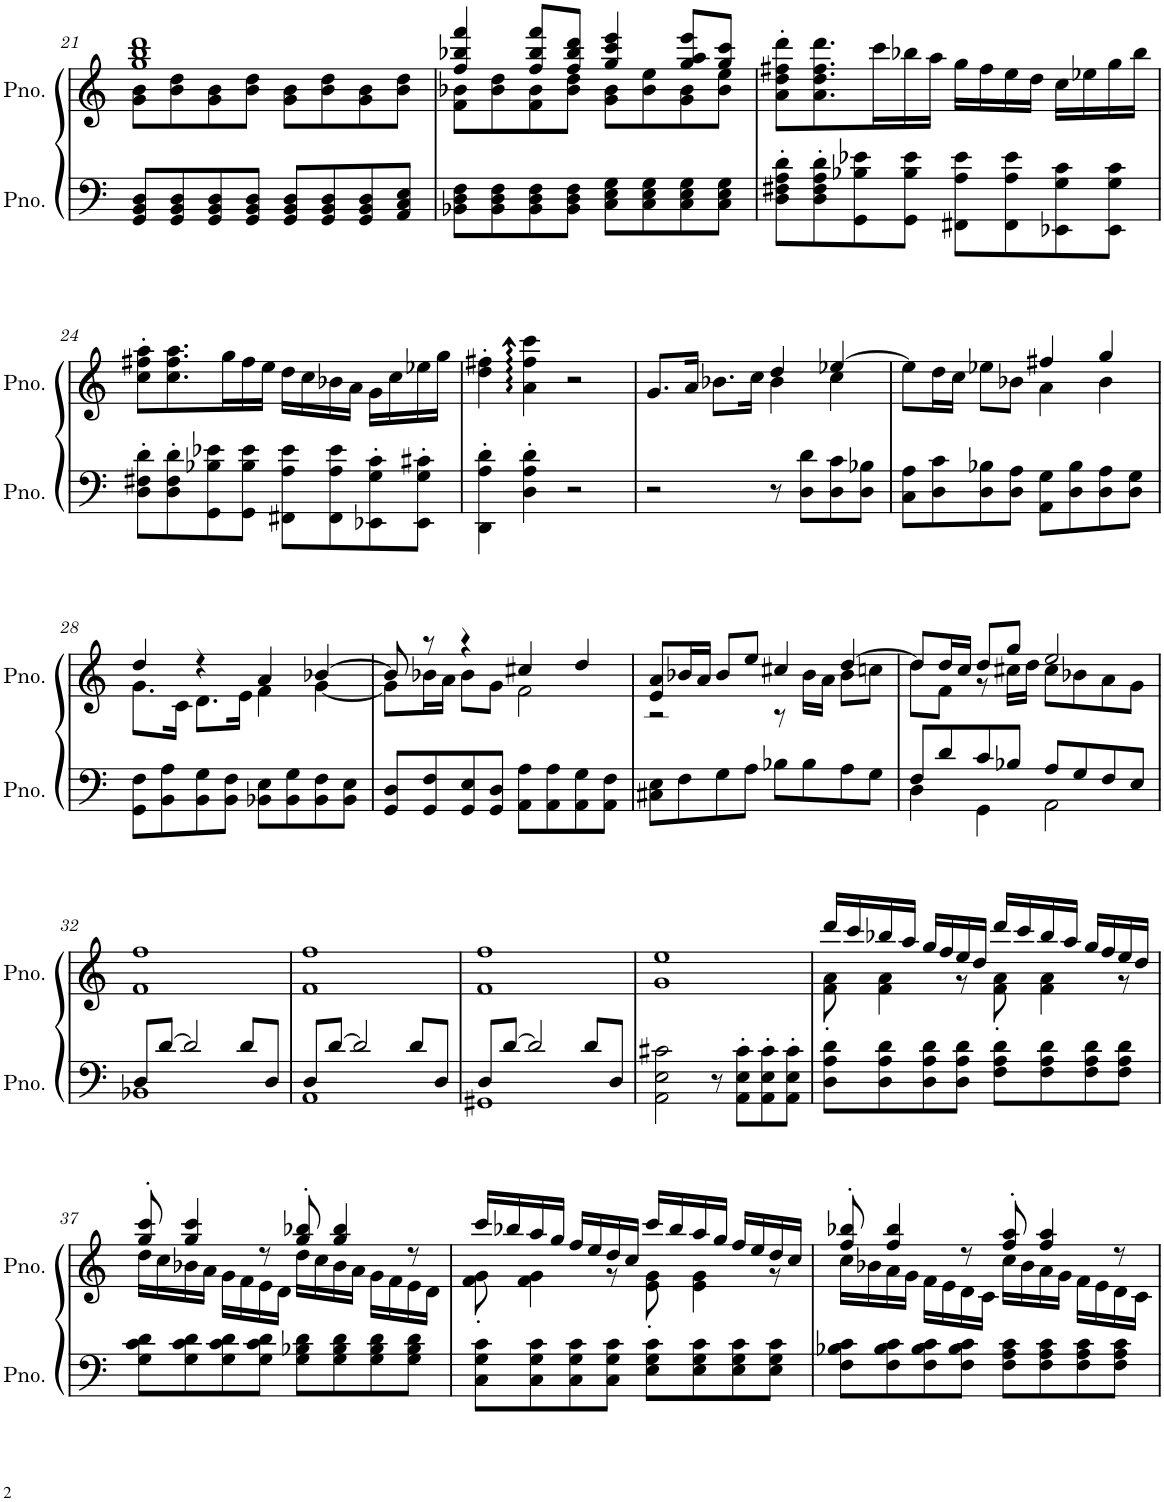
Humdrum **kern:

**kern	**kern
*part2	*part1
*staff2	*staff1
*I"Piano	*I"Piano
*I'Pno.	*I'Pno.
!!LO:PB:g=z
*clefF4	*clefG2
*k[]	*k[]
*M4/4	*M4/4
=21	=21
*	*^
8GG/ 8BB/ 8D/L	1gg 1bb 1ddd	8g\ 8b\L
8GG/ 8BB/ 8D/	.	8b\ 8dd\
8GG/ 8BB/ 8D/	.	8g\ 8b\
8GG/ 8BB/ 8D/J	.	8b\ 8dd\J
8GG/ 8BB/ 8D/L	.	8g\ 8b\L
8GG/ 8BB/ 8D/	.	8b\ 8dd\
8GG/ 8BB/ 8D/	.	8g\ 8b\
8AA/ 8C/ 8E/J	.	8b\ 8dd\J
=22	=22	=22
8BB-X\ 8D\ 8F\L	4ff/ 4bb-X/ 4fff/	8f\ 8b-X\L
8BB-\ 8D\ 8F\	.	8b-\ 8dd\
8BB-\ 8D\ 8F\	8ff/ 8bb-/ 8fff/L	8f\ 8b-\
8BB-\ 8D\ 8F\J	8ff/ 8bb-/ 8ddd/J	8b-\ 8dd\J
8C\ 8E\ 8G\L	4gg/ 4ccc/ 4eee/	8g\ 8b-\L
8C\ 8E\ 8G\	.	8b-\ 8ee\
8C\ 8E\ 8G\	8gg/ 8aa/ 8eee/L	8g\ 8b-\
8C\ 8E\ 8G\J	8gg/ 8ccc/J	8b-\ 8ee\J
*	*v	*v
=23	=23
8D\' 8F#X\' 8A\' 8d\'L	8a\' 8dd\' 8ff#X\' 8ddd\'L
8D\' 8F#\' 8A\' 8d\'	8.a\ 8.dd\ 8.ff#\ 8.ddd\
8GG\ 8B-X\ 8e-X\	.
.	16ccc\L
8GG\ 8B-\ 8e-\J	16bb-X\
.	16aa\JJ
8FF#X\ 8A\ 8e-\L	16gg\LL
.	16ff#\
8FF#\ 8A\ 8e-\	16ee\
.	16dd\JJ
8EE-X\ 8G\ 8c\	16cc\LL
.	16ee-X\
8EE-\ 8G\ 8c\J	16gg\
.	16bb-\JJ
!!LO:LB:g=z
=24	=24
8D\' 8F#X\' 8d\'L	8cc\' 8ff#X\' 8aa\'L
8D\' 8F#\' 8d\'	8.cc\ 8.ff#\ 8.aa\
8GG\ 8B-X\ 8e-X\	.
.	16gg\L
8GG\ 8B-\ 8e-\J	16ff#\
.	16ee\JJ
8FF#X\ 8A\ 8e-\L	16dd\LL
.	16cc\
8FF#\ 8A\ 8e-\	16b-X\
.	16a\JJ
8EE-X\' 8G\' 8c\'	16g\LL
.	16cc\
8EE-\' 8G\' 8c#X\'J	16ee-X\
.	16gg\JJ
=25	=25
4DD\' 4A\' 4d\'	4dd\' 4ff#X\'
4D\' 4A\' 4d\'	4a\ 4ff#\ 4ccc\
2r	2r
=26	=26
*	*^
2r	8.g/L	2ryy
.	16a/Jk	.
.	8.b-X\L	.
.	16cc\Jk	.
8r	4dd/	4b-\
8D\ 8d\L	.	.
8D\ 8c\	[4ee-X/	4cc\
8D\ 8B-X\J	.	.
=27	=27	=27
8C\ 8A\L	8ee-\L]	2ryy
8D\ 8c\	16dd\L	.
.	16cc\JJ	.
8D\ 8B-X\	8ee-X\L	.
8D\ 8A\J	8b-X\J	.
8AA\ 8G\L	4ff#X/	4a\
8D\ 8B-\	.	.
8D\ 8A\	4gg/	4b-\
8D\ 8G\J	.	.
!!LO:LB:g=z	!!
=28	=28	=28
8GG\ 8F\L	4dd/	8.g\L
8BB\ 8A\	.	.
.	.	16c\Jk
8BB\ 8G\	4r	8.d\L
8BB\ 8F\J	.	.
.	.	16e\Jk
8BB-X\ 8E\L	4a/	4f\
8BB-\ 8G\	.	.
8BB-\ 8F\	[4b-X/	[4g\
8BB-\ 8E\J	.	.
=29	=29	=29
8GG/ 8D/L	8b-/]	8g\L]
8GG/ 8F/	8r	16b-X\L
.	.	16a\JJ
8GG/ 8E/	4r	8b-\L
8GG/ 8D/J	.	8g\J
8AA\ 8A\L	4cc#X/	2f\
8AA\ 8A\	.	.
8AA\ 8G\	4dd/	.
8AA\ 8F\J	.	.
=30	=30	=30
8C#X\ 8E\L	8e/ 8a/L	2r
8F\	16b-X/L	.
.	16a/JJ	.
8G\	8b-/L	.
8A\J	8ee/J	.
8B-X\L	4cc#X/	8r
8B-\	.	16b-\LL
.	.	16a\JJ
8A\	[4dd/	8b-\L
8G\J	.	8ccn\J
=31	=31	=31
*^	*	*
8F/L	4D\	8dd/L]	8dd\L
8d/	.	16dd/L	8f\J
.	.	16cc/JJ	.
8c/	4GG\	8dd/L	8r
8B-X/J	.	8gg/J	16cc#X\LL
.	.	.	16dd\JJ
8A/L	2AA\	2ee/	8cc#\L
8G/	.	.	8b-X\
8F/	.	.	8a\
8E/J	.	.	8g\J
!!LO:LB:g=z	!!
=32	=32	=32	=32
8D/L	1BB-X	1ff	1f
[8d/J	.	.	.
2d/]	.	.	.
8d/L	.	.	.
8D/J	.	.	.
=33	=33	=33	=33
8D/L	1AA	1ff	1f
[8d/J	.	.	.
2d/]	.	.	.
8d/L	.	.	.
8D/J	.	.	.
=34	=34	=34	=34
8D/L	1GG#X	1ff	1f
[8d/J	.	.	.
2d/]	.	.	.
8d/L	.	.	.
8D/J	.	.	.
*v	*v	*	*
*	*v	*v
=35	=35
2AA\ 2E\ 2c#X\	1g 1ee
8r	.
8AA\' 8E\' 8c#\'L	.
8AA\' 8E\' 8c#\'	.
8AA\' 8E\' 8c#\'J	.
=36	=36
*	*^
8D\ 8A\ 8d\L	16ddd/LL	8f\' 8a\'
.	16ccc/	.
8D\ 8A\ 8d\	16bb-X/	4f\ 4a\
.	16aa/JJ	.
8D\ 8A\ 8d\	16gg/LL	.
.	16ff/	.
8D\ 8A\ 8d\J	16ee/	8r
.	16dd/JJ	.
8F\ 8A\ 8d\L	16ddd/LL	8f\' 8a\'
.	16ccc/	.
8F\ 8A\ 8d\	16bb-/	4f\ 4a\
.	16aa/JJ	.
8F\ 8A\ 8d\	16gg/LL	.
.	16ff/	.
8F\ 8A\ 8d\J	16ee/	8r
.	16dd/JJ	.
!!LO:LB:g=z	!!
=37	=37	=37
8G\ 8c\ 8d\L	8gg/' 8ccc/'	16dd\LL
.	.	16cc\
8G\ 8c\ 8d\	4gg/ 4ccc/	16b-X\
.	.	16a\JJ
8G\ 8c\ 8d\	.	16g\LL
.	.	16f\
8G\ 8c\ 8d\J	8r	16e\
.	.	16d\JJ
8G\ 8B-X\ 8d\L	8gg/' 8bb-X/'	16dd\LL
.	.	16cc\
8G\ 8B-\ 8d\	4gg/ 4bb-/	16b-\
.	.	16a\JJ
8G\ 8B-\ 8d\	.	16g\LL
.	.	16f\
8G\ 8B-\ 8d\J	8r	16e\
.	.	16d\JJ
=38	=38	=38
8C\ 8G\ 8c\L	16ccc/LL	8f\' 8g\'
.	16bb-X/	.
8C\ 8G\ 8c\	16aa/	4f\ 4g\
.	16gg/JJ	.
8C\ 8G\ 8c\	16ff/LL	.
.	16ee/	.
8C\ 8G\ 8c\J	16dd/	8r
.	16cc/JJ	.
8E\ 8G\ 8c\L	16ccc/LL	8e\' 8g\'
.	16bb-/	.
8E\ 8G\ 8c\	16aa/	4e\ 4g\
.	16gg/JJ	.
8E\ 8G\ 8c\	16ff/LL	.
.	16ee/	.
8E\ 8G\ 8c\J	16dd/	8r
.	16cc/JJ	.
=39	=39	=39
8F\ 8B-X\ 8c\L	8ff/' 8bb-X/'	16cc\LL
.	.	16b-X\
8F\ 8B-\ 8c\	4ff/ 4bb-/	16a\
.	.	16g\JJ
8F\ 8B-\ 8c\	.	16f\LL
.	.	16e\
8F\ 8B-\ 8c\J	8r	16d\
.	.	16c\JJ
8F\ 8A\ 8c\L	8ff/' 8aa/'	16cc\LL
.	.	16b-\
8F\ 8A\ 8c\	4ff/ 4aa/	16a\
.	.	16g\JJ
8F\ 8A\ 8c\	.	16f\LL
.	.	16e\
8F\ 8A\ 8c\J	8r	16d\
.	.	16c\JJ
*	*v	*v
=	=
*-	*-
